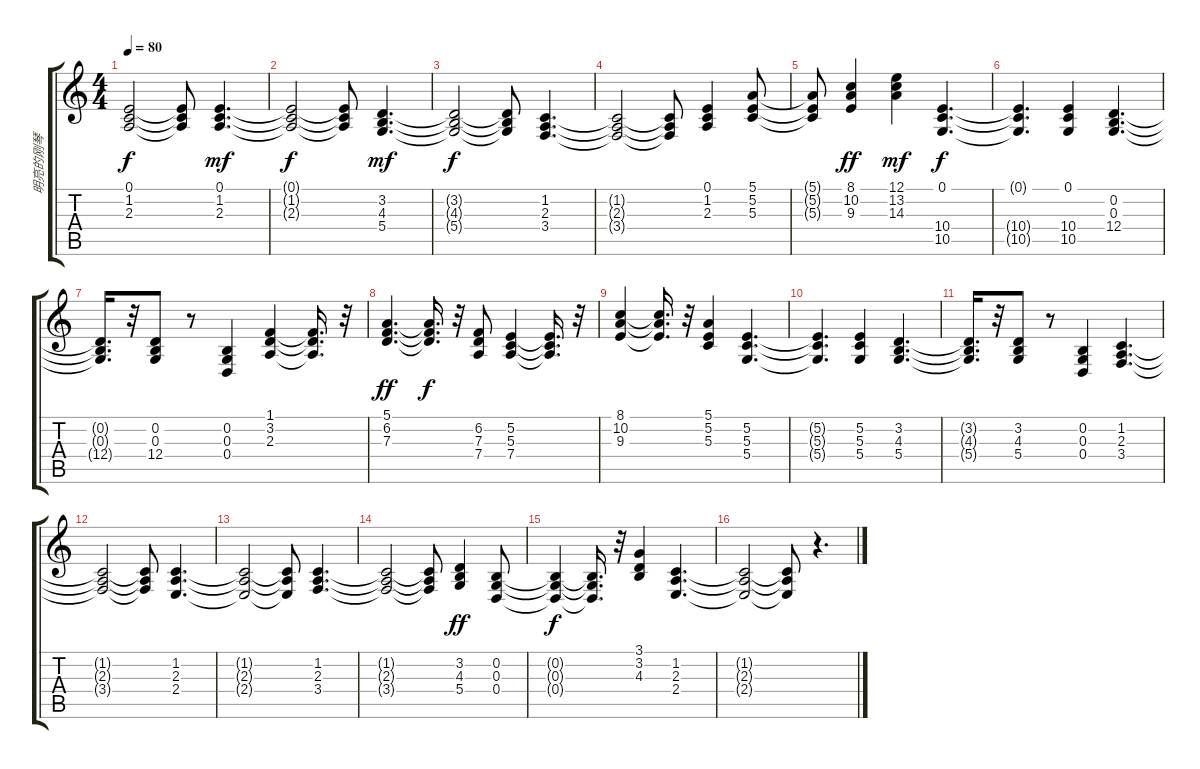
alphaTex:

\track ("明亮的刚琴 " "明亮的刚琴 ") {instrument brightacousticpiano}
\staff {score tabs}
\tuning (E4 B3 G3 D3 A2 E2) {hide}
\ts (4 4)
\tempo 80
\clef g2
\ks c
(0.1{t} 1.2{t} 2.3{t}).2{dy f} (0.1{t} 1.2{t} 2.3{t}).8 (0.1 1.2 2.3).4{d dy mf} |
(0.1{t} 1.2{t} 2.3{t}).2{dy f} (0.1{t} 1.2{t} 2.3{t}).8 (3.2 4.3 5.4).4{d dy mf} |
(3.2{t} 4.3{t} 5.4{t}).2{dy f} (3.2{t} 4.3{t} 5.4{t}).8 (1.2 2.3 3.4).4{d} |
(1.2{t} 2.3{t} 3.4{t}).2 (1.2{t} 2.3{t} 3.4{t}).8 (0.1 1.2 2.3).4 (5.1 5.2 5.3).8 |
(5.1{t} 5.2{t} 5.3{t}).8 (8.1 10.2 9.3).4{dy ff} (12.1 13.2 14.3).4{dy mf} (0.1 10.4 10.5).4{d dy f} |
(0.1{t} 10.4{t} 10.5{t}).4{d} (0.1 10.4 10.5).4 (0.2 0.3 12.4).4{d} |
(0.2{t} 0.3{t} 12.4{t}).16{d} r.32 (0.2 0.3 12.4).8 r.8 (0.2 0.3 0.4).4 (1.1 3.2 2.3).4 (1.1{t} 3.2{t} 2.3{t}).16{d} r.32 |
(5.1 6.2 7.3).4{d dy ff} (5.1{t} 6.2{t} 7.3{t}).16{d dy f} r.32 (6.2 7.3 7.4).8 (5.2 5.3 7.4).4 (5.2{t} 5.3{t} 7.4{t}).16{d} r.32 |
(8.1 10.2 9.3).4 (8.1{t} 10.2{t} 9.3{t}).16{d} r.32 (5.1 5.2 5.3).4 (5.2 5.3 5.4).4{d} |
(5.2{t} 5.3{t} 5.4{t}).4{d} (5.2 5.3 5.4).4 (3.2 4.3 5.4).4{d} |
(3.2{t} 4.3{t} 5.4{t}).16{d} r.32 (3.2 4.3 5.4).8 r.8 (0.2 0.3 0.4).4 (1.2 2.3 3.4).4{d} |
(1.2{t} 2.3{t} 3.4{t}).2 (1.2{t} 2.3{t} 3.4{t}).8 (1.2 2.3 2.4).4{d} |
(1.2{t} 2.3{t} 2.4{t}).2 (1.2{t} 2.3{t} 2.4{t}).8 (1.2 2.3 3.4).4{d} |
(1.2{t} 2.3{t} 3.4{t}).2 (1.2{t} 2.3{t} 3.4{t}).8 (3.2 4.3 5.4).4{dy ff} (0.2 0.3 0.4).8 |
(0.2{t} 0.3{t} 0.4{t}).4{dy f} (0.2{t} 0.3{t} 0.4{t}).16{d} r.32 (3.1 3.2 4.3).4 (1.2 2.3 2.4).4{d} |
(1.2{t} 2.3{t} 2.4{t}).2 (1.2{t} 2.3{t} 2.4{t}).8 r.4{d}
